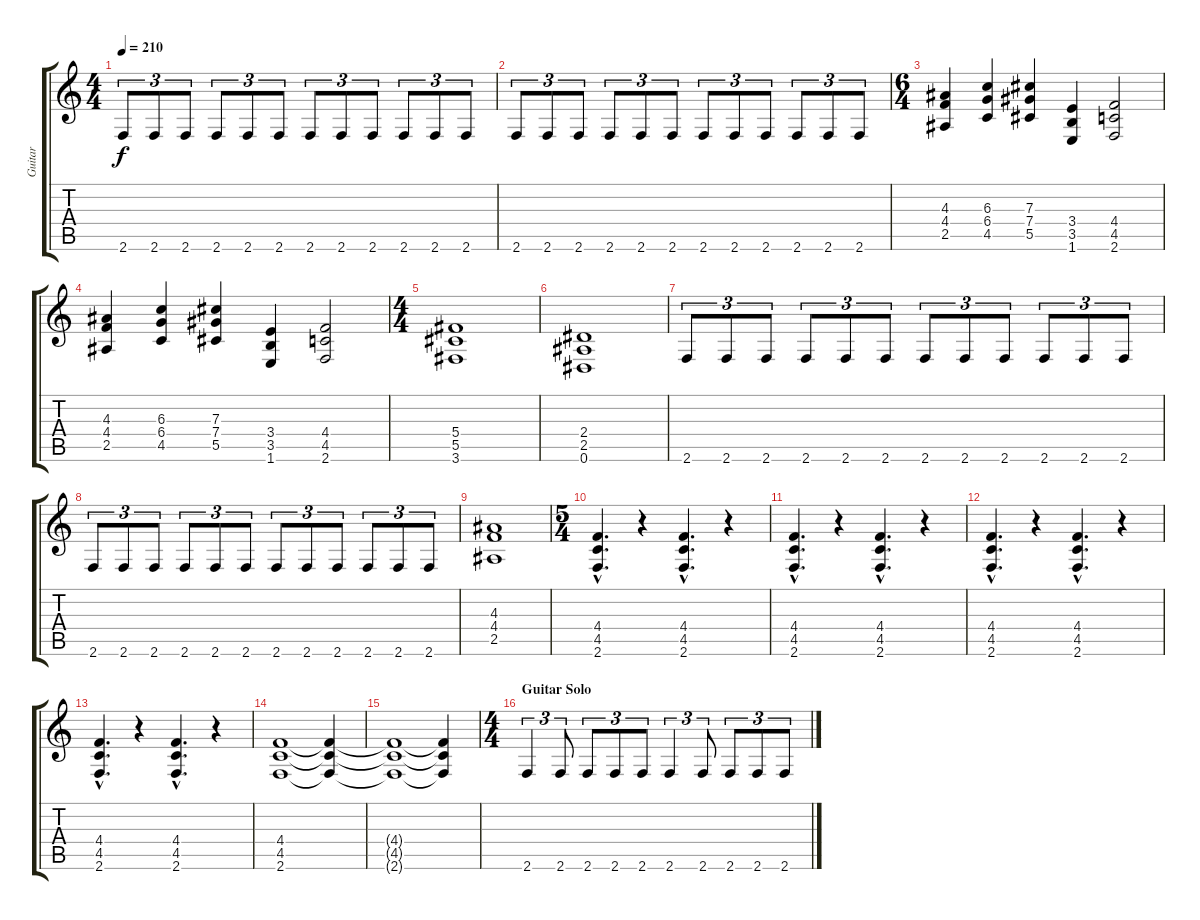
\track ("Guitar" "Guitar") {instrument distortionguitar}
\staff {score tabs}
\tuning (Eb4 Bb3 Gb3 Db3 Ab2 Eb2) {hide}
\ts (4 4)
\tempo 210
\clef g2
\ks c
2.6.8{tu (3 2) dy f} 2.6.8{tu (3 2)} 2.6.8{tu (3 2)} 2.6.8{tu (3 2)} 2.6.8{tu (3 2)} 2.6.8{tu (3 2)} 2.6.8{tu (3 2)} 2.6.8{tu (3 2)} 2.6.8{tu (3 2)} 2.6.8{tu (3 2)} 2.6.8{tu (3 2)} 2.6.8{tu (3 2)} |
2.6.8{tu (3 2)} 2.6.8{tu (3 2)} 2.6.8{tu (3 2)} 2.6.8{tu (3 2)} 2.6.8{tu (3 2)} 2.6.8{tu (3 2)} 2.6.8{tu (3 2)} 2.6.8{tu (3 2)} 2.6.8{tu (3 2)} 2.6.8{tu (3 2)} 2.6.8{tu (3 2)} 2.6.8{tu (3 2)} |
\ts (6 4)
(4.3 4.4 2.5).4 (6.3 6.4 4.5).4 (7.3 7.4 5.5).4 (3.4 3.5 1.6).4 (4.4 4.5 2.6).2 |
(4.3 4.4 2.5).4 (6.3 6.4 4.5).4 (7.3 7.4 5.5).4 (3.4 3.5 1.6).4 (4.4 4.5 2.6).2 |
\ts (4 4)
(5.4 5.5 3.6).1 |
(2.4 2.5 0.6).1 |
2.6.8{tu (3 2)} 2.6.8{tu (3 2)} 2.6.8{tu (3 2)} 2.6.8{tu (3 2)} 2.6.8{tu (3 2)} 2.6.8{tu (3 2)} 2.6.8{tu (3 2)} 2.6.8{tu (3 2)} 2.6.8{tu (3 2)} 2.6.8{tu (3 2)} 2.6.8{tu (3 2)} 2.6.8{tu (3 2)} |
2.6.8{tu (3 2)} 2.6.8{tu (3 2)} 2.6.8{tu (3 2)} 2.6.8{tu (3 2)} 2.6.8{tu (3 2)} 2.6.8{tu (3 2)} 2.6.8{tu (3 2)} 2.6.8{tu (3 2)} 2.6.8{tu (3 2)} 2.6.8{tu (3 2)} 2.6.8{tu (3 2)} 2.6.8{tu (3 2)} |
(4.3 4.4 2.5).1 |
\ts (5 4)
(4.4{hac} 4.5{hac} 2.6{hac}).4{d} r.4 (4.4{hac} 4.5{hac} 2.6{hac}).4{d} r.4 |
(4.4{hac} 4.5{hac} 2.6{hac}).4{d} r.4 (4.4{hac} 4.5{hac} 2.6{hac}).4{d} r.4 |
(4.4{hac} 4.5{hac} 2.6{hac}).4{d} r.4 (4.4{hac} 4.5{hac} 2.6{hac}).4{d} r.4 |
(4.4{hac} 4.5{hac} 2.6{hac}).4{d} r.4 (4.4{hac} 4.5{hac} 2.6{hac}).4{d} r.4 |
(4.4 4.5 2.6).1 (4.4{t} 4.5{t} 2.6{t}).4 |
(4.4{t} 4.5{t} 2.6{t}).1 (4.4{t} 4.5{t} 2.6{t}).4 |
\ts (4 4)
\section ("" "Guitar Solo")
2.6.4{tu (3 2)} 2.6.8{tu (3 2)} 2.6.8{tu (3 2)} 2.6.8{tu (3 2)} 2.6.8{tu (3 2)} 2.6.4{tu (3 2)} 2.6.8{tu (3 2)} 2.6.8{tu (3 2)} 2.6.8{tu (3 2)} 2.6.8{tu (3 2)}
